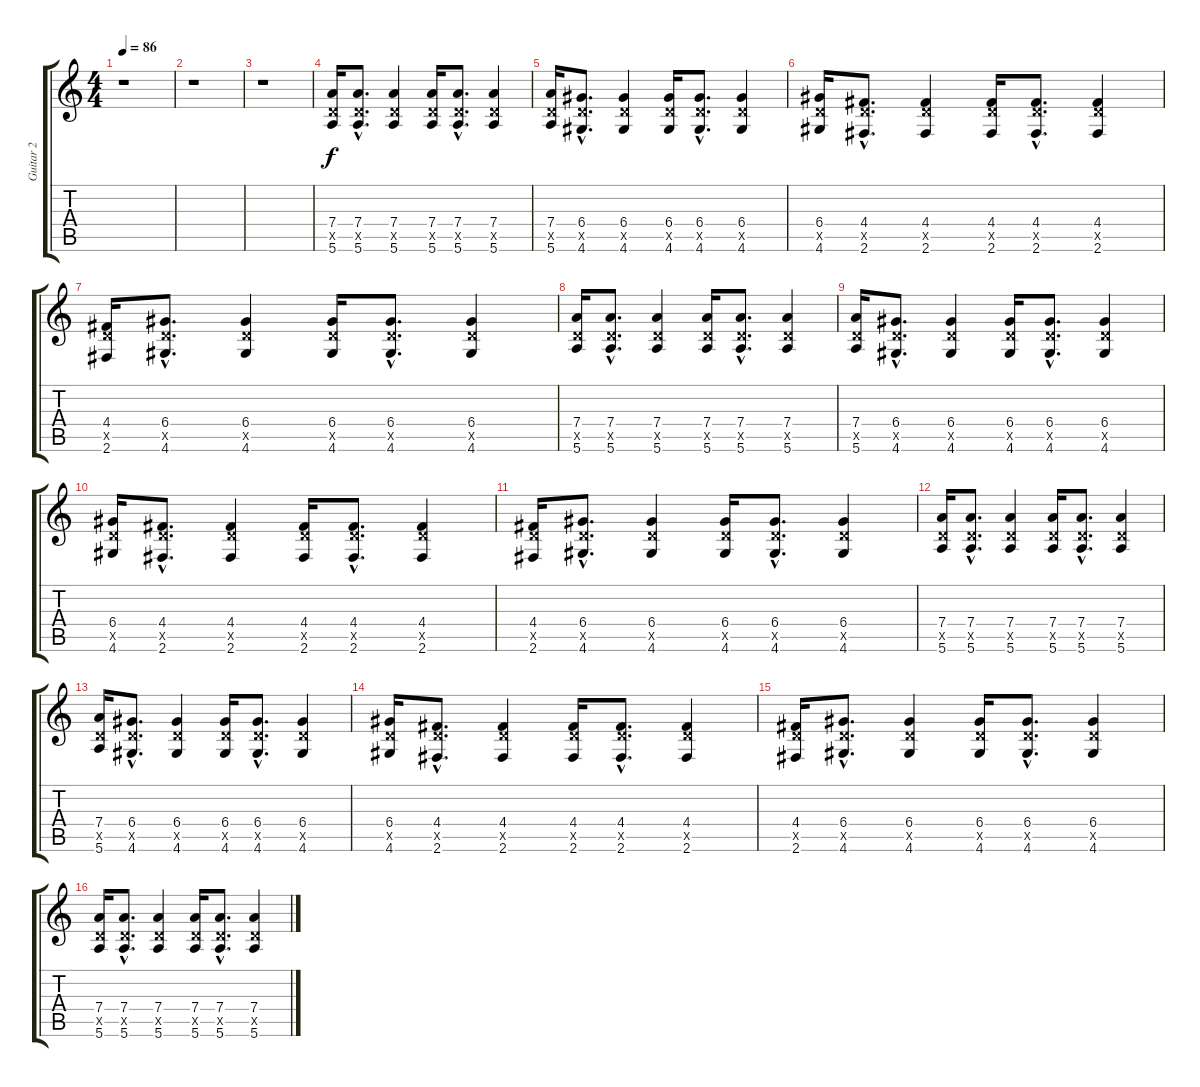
\track ("Guitar 2" "Guitar 2") {instrument overdrivenguitar}
\staff {score tabs}
\tuning (E4 B3 G3 D3 A2 E2) {hide}
\ts (4 4)
\tempo 86
\clef g2
\ks c
r.1{dy f} |
r.1 |
r.1 |
(7.4 5.5{x} 5.6).16 (7.4{hac} 5.5{hac x} 5.6{hac}).8{d} (7.4 5.5{x} 5.6).4 (7.4 5.5{x} 5.6).16 (7.4{hac} 5.5{hac x} 5.6{hac}).8{d} (7.4 5.5{x} 5.6).4 |
(7.4 5.5{x} 5.6).16 (6.4{hac} 5.5{hac x} 4.6{hac}).8{d} (6.4 5.5{x} 4.6).4 (6.4 5.5{x} 4.6).16 (6.4{hac} 5.5{hac x} 4.6{hac}).8{d} (6.4 5.5{x} 4.6).4 |
(6.4 5.5{x} 4.6).16 (4.4{hac} 5.5{hac x} 2.6{hac}).8{d} (4.4 5.5{x} 2.6).4 (4.4 5.5{x} 2.6).16 (4.4{hac} 5.5{hac x} 2.6{hac}).8{d} (4.4 5.5{x} 2.6).4 |
(4.4 5.5{x} 2.6).16 (6.4{hac} 5.5{hac x} 4.6{hac}).8{d} (6.4 5.5{x} 4.6).4 (6.4 5.5{x} 4.6).16 (6.4{hac} 5.5{hac x} 4.6{hac}).8{d} (6.4 5.5{x} 4.6).4 |
(7.4 5.5{x} 5.6).16 (7.4{hac} 5.5{hac x} 5.6{hac}).8{d} (7.4 5.5{x} 5.6).4 (7.4 5.5{x} 5.6).16 (7.4{hac} 5.5{hac x} 5.6{hac}).8{d} (7.4 5.5{x} 5.6).4 |
(7.4 5.5{x} 5.6).16 (6.4{hac} 5.5{hac x} 4.6{hac}).8{d} (6.4 5.5{x} 4.6).4 (6.4 5.5{x} 4.6).16 (6.4{hac} 5.5{hac x} 4.6{hac}).8{d} (6.4 5.5{x} 4.6).4 |
(6.4 5.5{x} 4.6).16 (4.4{hac} 5.5{hac x} 2.6{hac}).8{d} (4.4 5.5{x} 2.6).4 (4.4 5.5{x} 2.6).16 (4.4{hac} 5.5{hac x} 2.6{hac}).8{d} (4.4 5.5{x} 2.6).4 |
(4.4 5.5{x} 2.6).16 (6.4{hac} 5.5{hac x} 4.6{hac}).8{d} (6.4 5.5{x} 4.6).4 (6.4 5.5{x} 4.6).16 (6.4{hac} 5.5{hac x} 4.6{hac}).8{d} (6.4 5.5{x} 4.6).4 |
(7.4 5.5{x} 5.6).16 (7.4{hac} 5.5{hac x} 5.6{hac}).8{d} (7.4 5.5{x} 5.6).4 (7.4 5.5{x} 5.6).16 (7.4{hac} 5.5{hac x} 5.6{hac}).8{d} (7.4 5.5{x} 5.6).4 |
(7.4 5.5{x} 5.6).16 (6.4{hac} 5.5{hac x} 4.6{hac}).8{d} (6.4 5.5{x} 4.6).4 (6.4 5.5{x} 4.6).16 (6.4{hac} 5.5{hac x} 4.6{hac}).8{d} (6.4 5.5{x} 4.6).4 |
(6.4 5.5{x} 4.6).16 (4.4{hac} 5.5{hac x} 2.6{hac}).8{d} (4.4 5.5{x} 2.6).4 (4.4 5.5{x} 2.6).16 (4.4{hac} 5.5{hac x} 2.6{hac}).8{d} (4.4 5.5{x} 2.6).4 |
(4.4 5.5{x} 2.6).16 (6.4{hac} 5.5{hac x} 4.6{hac}).8{d} (6.4 5.5{x} 4.6).4 (6.4 5.5{x} 4.6).16 (6.4{hac} 5.5{hac x} 4.6{hac}).8{d} (6.4 5.5{x} 4.6).4 |
(7.4 5.5{x} 5.6).16 (7.4{hac} 5.5{hac x} 5.6{hac}).8{d} (7.4 5.5{x} 5.6).4 (7.4 5.5{x} 5.6).16 (7.4{hac} 5.5{hac x} 5.6{hac}).8{d} (7.4 5.5{x} 5.6).4
